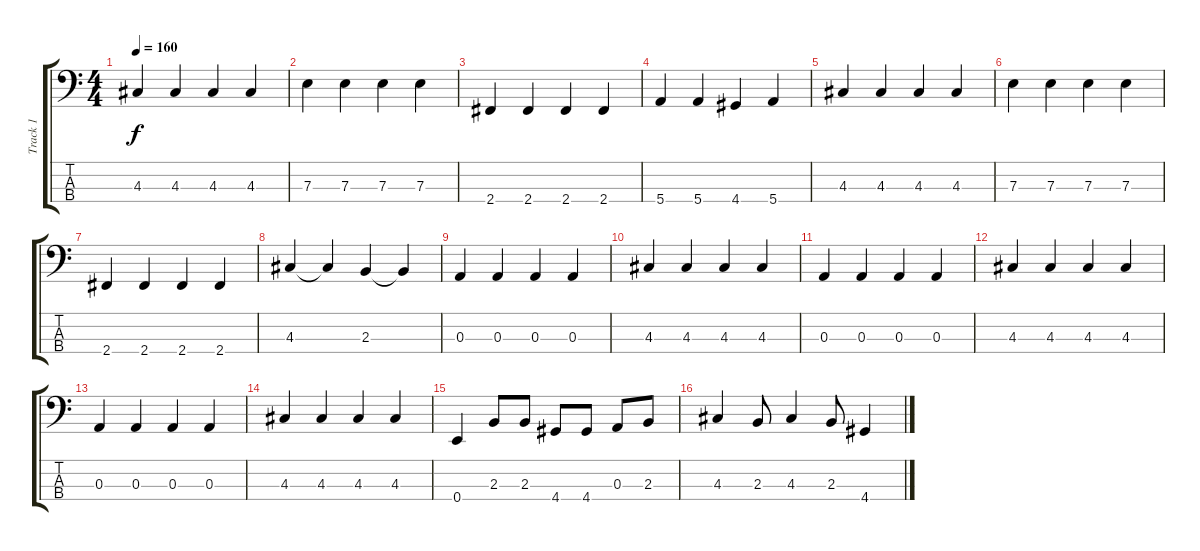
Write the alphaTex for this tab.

\track ("Track 1" "Track 1") {instrument electricbassfinger}
\staff {score tabs}
\tuning (G2 D2 A1 E1) {hide}
\ts (4 4)
\tempo 160
\clef f4
\ks c
4.3.4{dy f} 4.3.4 4.3.4 4.3.4 |
7.3.4 7.3.4 7.3.4 7.3.4 |
2.4.4 2.4.4 2.4.4 2.4.4 |
5.4.4 5.4.4 4.4.4 5.4.4 |
4.3.4 4.3.4 4.3.4 4.3.4 |
7.3.4 7.3.4 7.3.4 7.3.4 |
2.4.4 2.4.4 2.4.4 2.4.4 |
4.3.4 4.3{t}.4 2.3.4 2.3{t}.4 |
0.3.4 0.3.4 0.3.4 0.3.4 |
4.3.4 4.3.4 4.3.4 4.3.4 |
0.3.4 0.3.4 0.3.4 0.3.4 |
4.3.4 4.3.4 4.3.4 4.3.4 |
0.3.4 0.3.4 0.3.4 0.3.4 |
4.3.4 4.3.4 4.3.4 4.3.4 |
0.4.4 2.3.8 2.3.8 4.4.8 4.4.8 0.3.8 2.3.8 |
4.3.4 2.3.8 4.3.4 2.3.8 4.4.4
